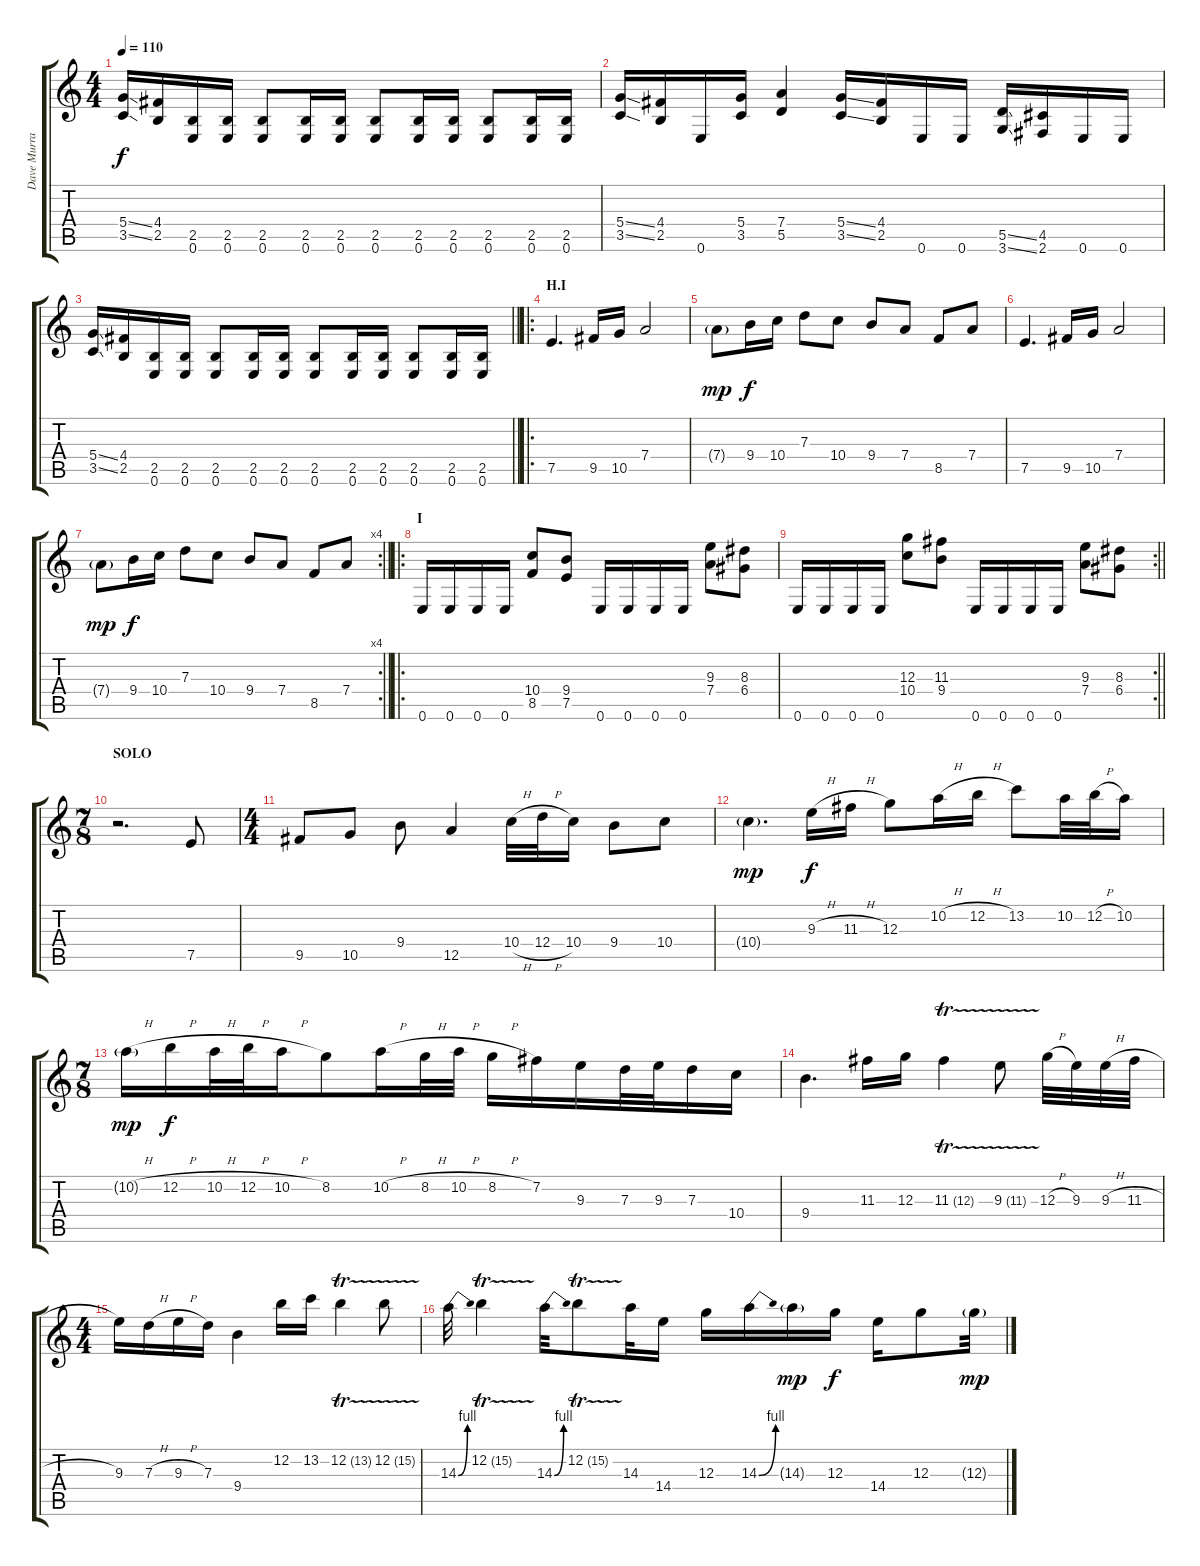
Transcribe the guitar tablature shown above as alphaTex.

\track ("Dave Murray (Dis)" "Dave Murra") {instrument distortionguitar}
\staff {score tabs}
\tuning (E4 B3 G3 D3 A2 E2) {hide}
\ts (4 4)
\tempo 110
\clef g2
\ks c
(5.4{ss} 3.5{ss}).16{dy f} (4.4 2.5).16 (2.5 0.6).16 (2.5 0.6).16 (2.5 0.6).8 (2.5 0.6).16 (2.5 0.6).16 (2.5 0.6).8 (2.5 0.6).16 (2.5 0.6).16 (2.5 0.6).8 (2.5 0.6).16 (2.5 0.6).16 |
(5.4{ss} 3.5{ss}).16 (4.4 2.5).16 0.6.16 (5.4 3.5).16 (7.4 5.5).4 (5.4{ss} 3.5{ss}).16 (4.4 2.5).16 0.6.16 0.6.16 (5.5{ss} 3.6{ss}).16 (4.5 2.6).16 0.6.16 0.6.16 |
\barLineRight lightlight
(5.4{ss} 3.5{ss}).16 (4.4 2.5).16 (2.5 0.6).16 (2.5 0.6).16 (2.5 0.6).8 (2.5 0.6).16 (2.5 0.6).16 (2.5 0.6).8 (2.5 0.6).16 (2.5 0.6).16 (2.5 0.6).8 (2.5 0.6).16 (2.5 0.6).16 |
\ro
\section ("" "H.I")
7.5.4{d} 9.5.16 10.5.16 7.4.2 |
7.4{g}.8{dy mp} 9.4.16{dy f} 10.4.16 7.3.8 10.4.8 9.4.8 7.4.8 8.5.8 7.4.8 |
7.5.4{d} 9.5.16 10.5.16 7.4.2 |
\rc 4
\barLineRight lightlight
7.4{g}.8{dy mp} 9.4.16{dy f} 10.4.16 7.3.8 10.4.8 9.4.8 7.4.8 8.5.8 7.4.8 |
\ro
\section ("" "I")
0.6.16 0.6.16 0.6.16 0.6.16 (10.4 8.5).8 (9.4 7.5).8 0.6.16 0.6.16 0.6.16 0.6.16 (9.3 7.4).8 (8.3 6.4).8 |
\rc 2
\barLineRight lightlight
0.6.16 0.6.16 0.6.16 0.6.16 (12.3 10.4).8 (11.3 9.4).8 0.6.16 0.6.16 0.6.16 0.6.16 (9.3 7.4).8 (8.3 6.4).8 |
\ts (7 8)
\section ("" "SOLO")
r.2{d} 7.5.8 |
\ts (4 4)
9.5.8 10.5.8 9.4.8 12.5.4 10.4{h}.32 12.4{h}.32 10.4.16 9.4.8 10.4.8 |
10.4{g}.4{d dy mp} 9.3{h}.16{dy f} 11.3{h}.16 12.3.8 10.2{h}.16 12.2{h}.16 13.2.8 10.2.32 12.2{h}.32 10.2.16 |
\ts (7 8)
10.2{h g}.16{dy mp} 12.2{h}.16{dy f} 10.2{h}.32 12.2{h}.32 10.2{h}.16 8.2.8 10.2{h}.16 8.2{h}.32 10.2{h}.32 8.2{h}.16 7.2.16 9.3.16 7.3.32 9.3.32 7.3.16 10.4.16 |
9.4.4{d} 11.3.16 12.3.16 11.3{tr (12 64)}.4 9.3{tr (11 64)}.8 12.3{h}.32 9.3.32 9.3{h}.32 11.3{h}.32 |
\ts (4 4)
9.3.16 7.3{h}.16 9.3{h}.16 7.3.16 9.4.4 12.2.16 13.2.16 12.2{tr (13 64)}.4 12.2{tr (15 64)}.8 |
14.3{be (bend 0 0 60 4)}.32 12.2{tr (15 64)}.4 14.3{be (bend 0 0 60 4)}.32 12.2{tr (15 64)}.8 14.3.32 14.4.16 12.3.16 14.3{be (bend 0 0 60 4)}.16 14.3{g}.16{dy mp} 12.3.16{dy f} 14.4.16 12.3.8 12.3{g}.32{dy mp}
